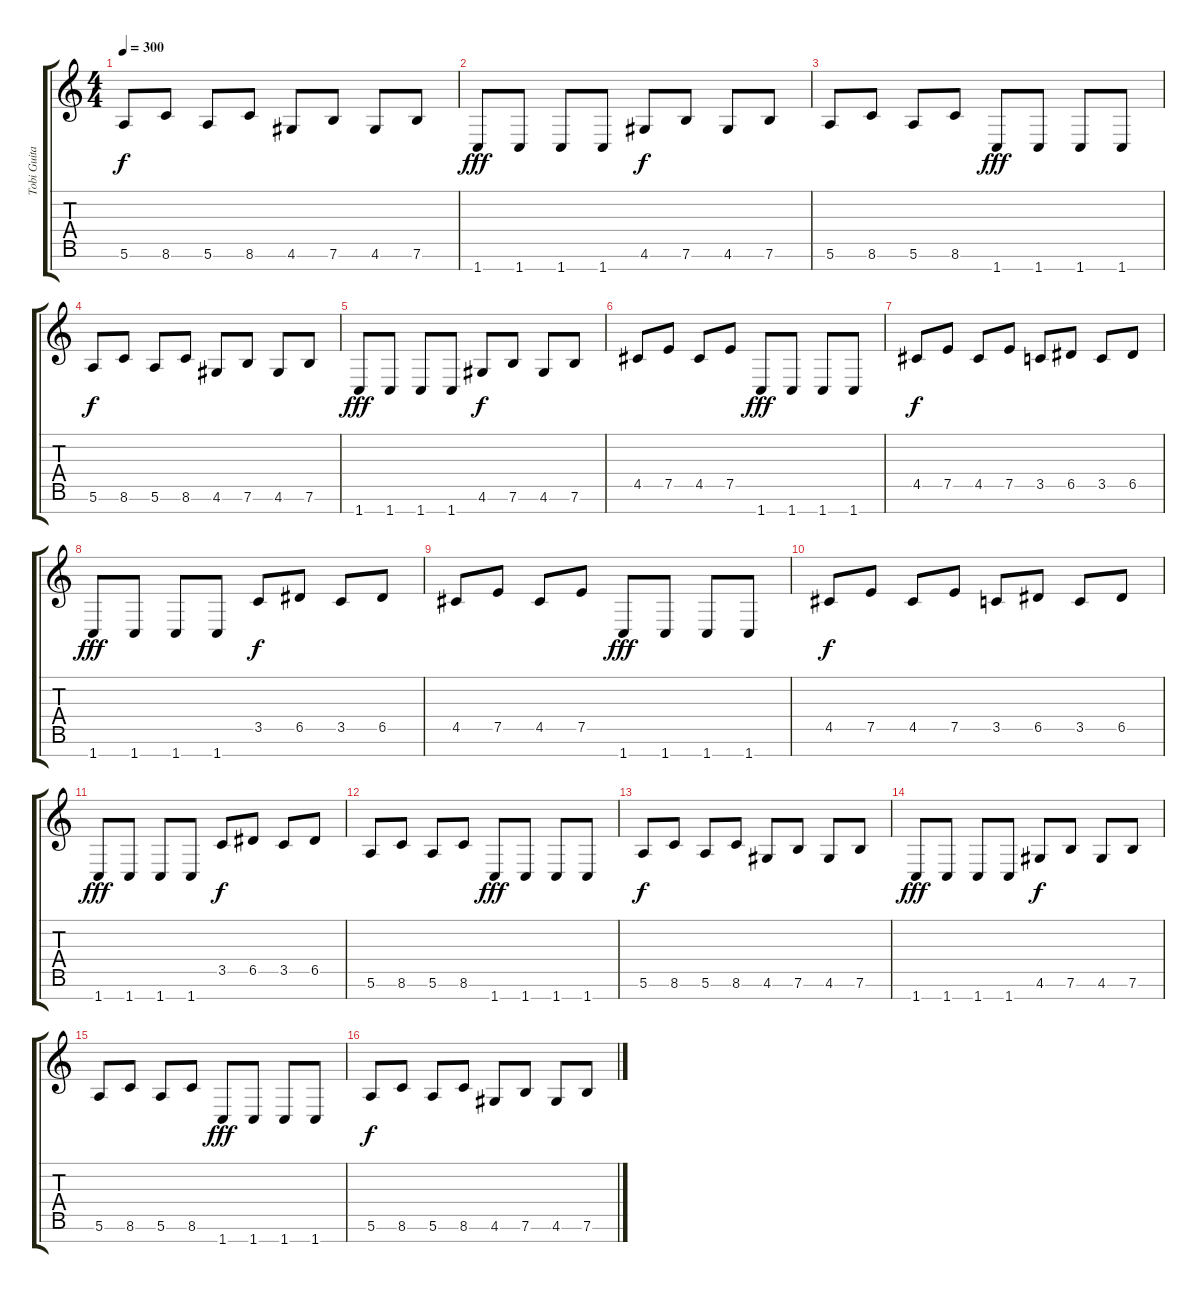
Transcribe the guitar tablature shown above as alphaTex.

\track ("Tobi Guitar (7 String)" "Tobi Guita") {instrument distortionguitar}
\staff {score tabs}
\tuning (E4 B3 G3 D3 A2 E2 B1) {hide}
\ts (4 4)
\tempo 300
\clef g2
\ks c
5.6.8{dy f} 8.6.8 5.6.8 8.6.8 4.6.8 7.6.8 4.6.8 7.6.8 |
1.7.8{dy fff} 1.7.8 1.7.8 1.7.8 4.6.8{dy f} 7.6.8 4.6.8 7.6.8 |
5.6.8 8.6.8 5.6.8 8.6.8 1.7.8{dy fff} 1.7.8 1.7.8 1.7.8 |
5.6.8{dy f} 8.6.8 5.6.8 8.6.8 4.6.8 7.6.8 4.6.8 7.6.8 |
1.7.8{dy fff} 1.7.8 1.7.8 1.7.8 4.6.8{dy f} 7.6.8 4.6.8 7.6.8 |
4.5.8 7.5.8 4.5.8 7.5.8 1.7.8{dy fff} 1.7.8 1.7.8 1.7.8 |
4.5.8{dy f} 7.5.8 4.5.8 7.5.8 3.5.8 6.5.8 3.5.8 6.5.8 |
1.7.8{dy fff} 1.7.8 1.7.8 1.7.8 3.5.8{dy f} 6.5.8 3.5.8 6.5.8 |
4.5.8 7.5.8 4.5.8 7.5.8 1.7.8{dy fff} 1.7.8 1.7.8 1.7.8 |
4.5.8{dy f} 7.5.8 4.5.8 7.5.8 3.5.8 6.5.8 3.5.8 6.5.8 |
1.7.8{dy fff} 1.7.8 1.7.8 1.7.8 3.5.8{dy f} 6.5.8 3.5.8 6.5.8 |
5.6.8 8.6.8 5.6.8 8.6.8 1.7.8{dy fff} 1.7.8 1.7.8 1.7.8 |
5.6.8{dy f} 8.6.8 5.6.8 8.6.8 4.6.8 7.6.8 4.6.8 7.6.8 |
1.7.8{dy fff} 1.7.8 1.7.8 1.7.8 4.6.8{dy f} 7.6.8 4.6.8 7.6.8 |
5.6.8 8.6.8 5.6.8 8.6.8 1.7.8{dy fff} 1.7.8 1.7.8 1.7.8 |
5.6.8{dy f} 8.6.8 5.6.8 8.6.8 4.6.8 7.6.8 4.6.8 7.6.8
